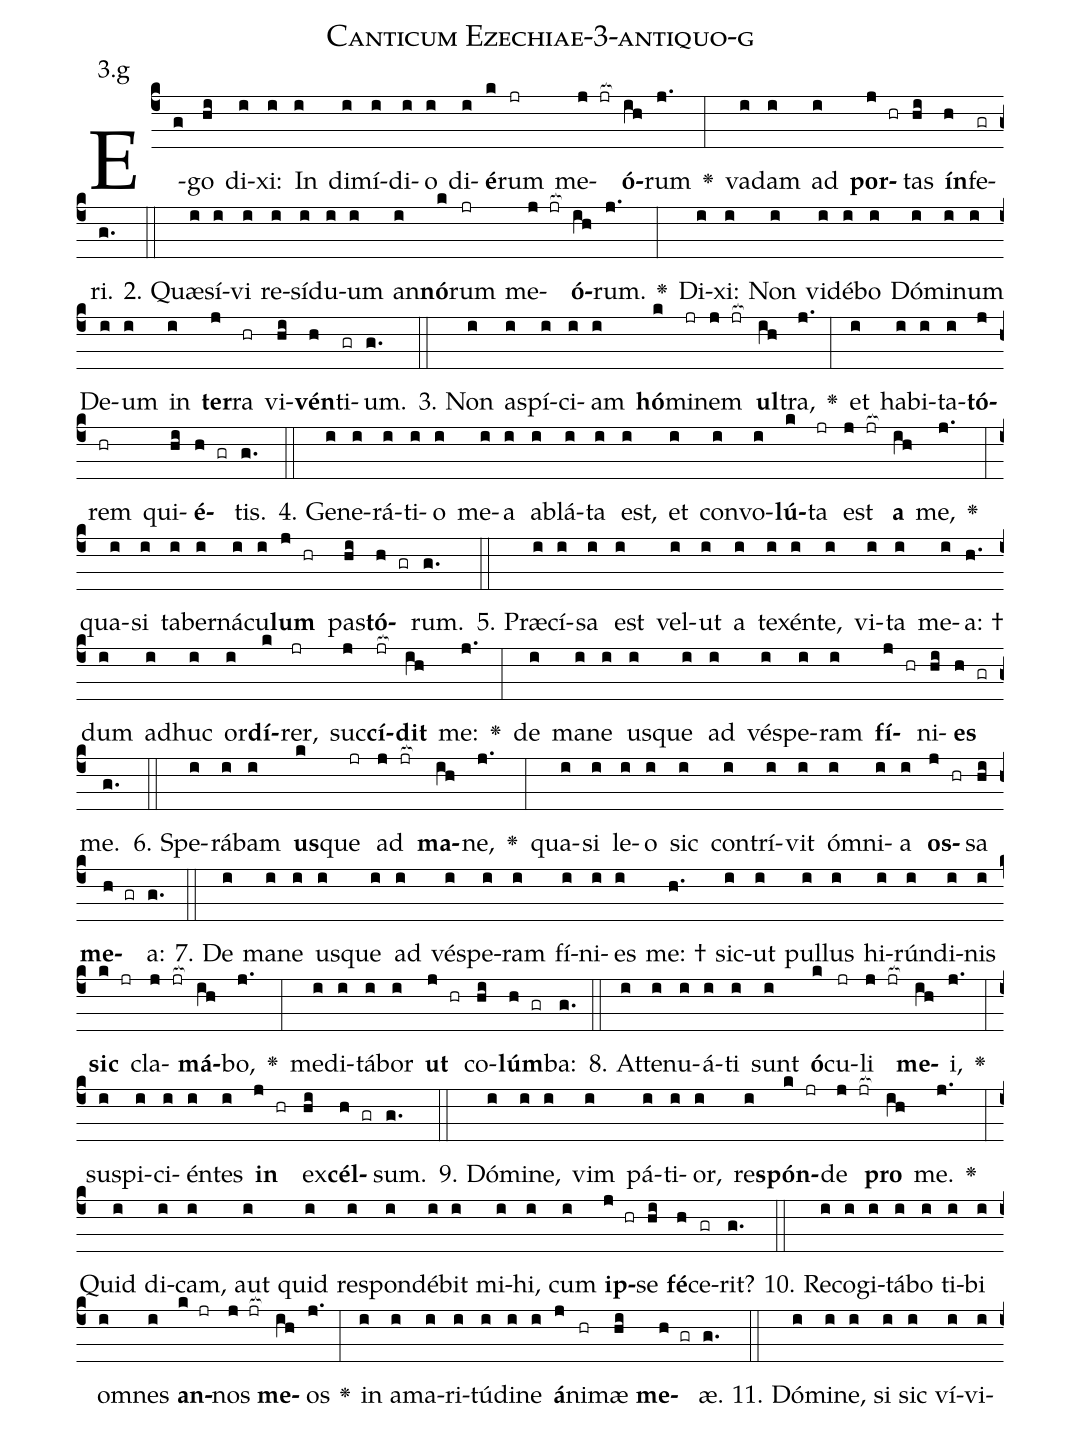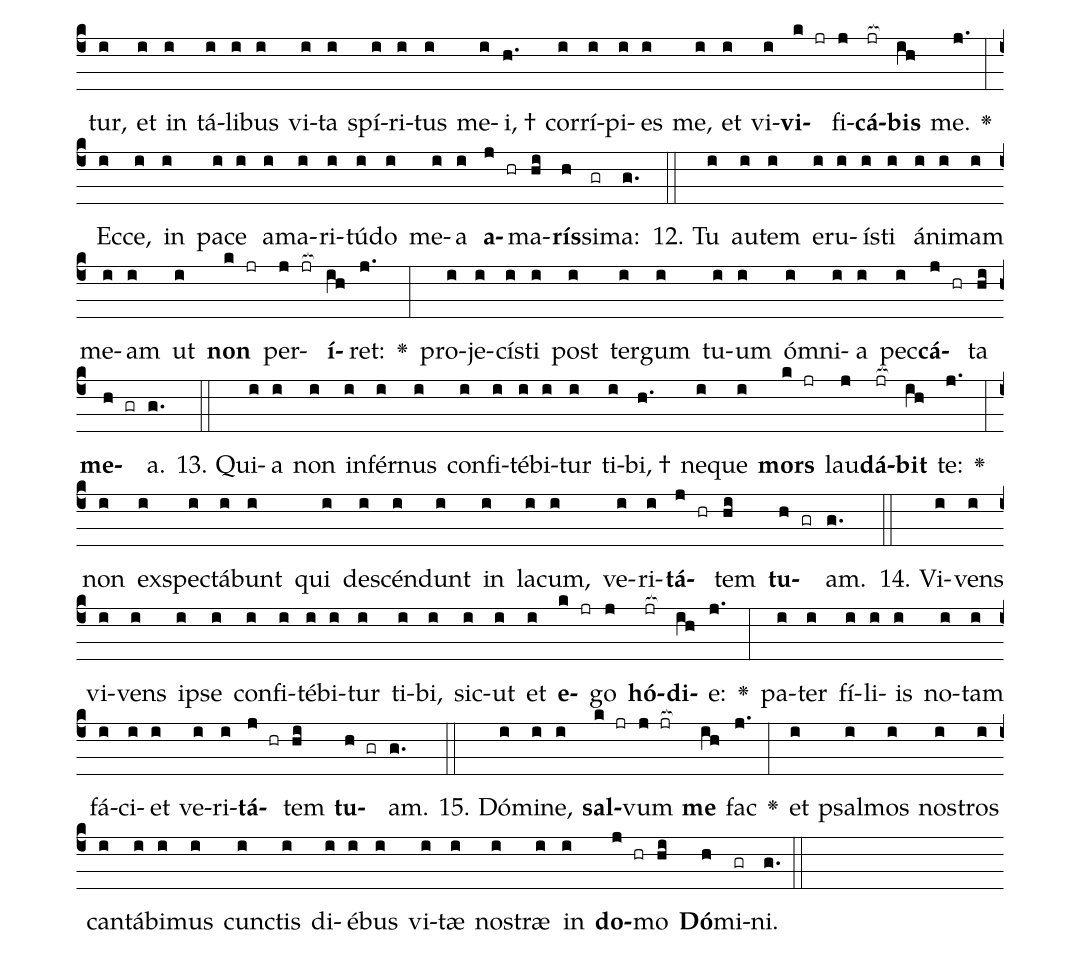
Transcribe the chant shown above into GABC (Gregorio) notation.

name: Canticum Ezechiae-3-antiquo-g;
annotation: 3.g;
%%
(c4)E(g)go(hi) di(i)xi:(i) In(i) di(i)mí(i)di(i)o(i) di(i)<b>é</b>(k)rum(jr) me(j jr[ocb:1{])<b>ó</b>(ih[ocb:0}])rum(j.) <v>\greheightstar</v>(:) va(i)dam(i) ad(i) <b>por</b>(j hr)tas(hi) <b>ín</b>(h)fe(gr)ri.(g.) (::)
2. Quæ(i)sí(i)vi(i) re(i)sí(i)du(i)um(i) an(i)<b>nó</b>(k)rum(jr) me(j jr[ocb:1{])<b>ó</b>(ih[ocb:0}])rum.(j.) <v>\greheightstar</v>(:) Di(i)xi:(i) Non(i) vi(i)dé(i)bo(i) Dó(i)mi(i)num(i) De(i)um(i) in(i) <b>ter</b>(j)ra(hr) vi(hi)<b>vén</b>(h)ti(gr)um.(g.) (::)
3. Non(i) a(i)spí(i)ci(i)am(i) <b>hó</b>(k)mi(jr)nem(j jr[ocb:1{]) <b>ul</b>(ih[ocb:0}])tra,(j.) <v>\greheightstar</v>(:) et(i) ha(i)bi(i)ta(i)<b>tó</b>(j)rem(hr) qui(hi)<b>é</b>(h gr)tis.(g.) (::)
4. Ge(i)ne(i)rá(i)ti(i)o(i) me(i)a(i) ab(i)lá(i)ta(i) est,(i) et(i) con(i)vo(i)<b>lú</b>(k)ta(jr) est(j jr[ocb:1{]) <b>a</b>(ih[ocb:0}]) me,(j.) <v>\greheightstar</v>(:) qua(i)si(i) ta(i)ber(i)ná(i)cu(i)<b>lum</b>(j hr) pas(hi)<b>tó</b>(h gr)rum.(g.) (::)
5. Præ(i)cí(i)sa(i) est(i) vel(i)ut(i) a(i) te(i)xén(i)te,(i) vi(i)ta(i) me(i)a: †(h.) dum(i) ad(i)huc(i) or(i)<b>dí</b>(k)rer,(jr) suc(j)<b>cí</b>(jr[ocb:1{])<b>dit</b>(ih[ocb:0}]) me:(j.) <v>\greheightstar</v>(:) de(i) ma(i)ne(i) us(i)que(i) ad(i) vés(i)pe(i)ram(i) <b>fí</b>(j hr)ni(hi)<b>es</b>(h gr) me.(g.) (::)
6. Spe(i)rá(i)bam(i) <b>us</b>(k)que(jr) ad(j jr[ocb:1{]) <b>ma</b>(ih[ocb:0}])ne,(j.) <v>\greheightstar</v>(:) qua(i)si(i) le(i)o(i) sic(i) con(i)trí(i)vit(i) óm(i)ni(i)a(i) <b>os</b>(j hr)sa(hi) <b>me</b>(h gr)a:(g.) (::)
7. De(i) ma(i)ne(i) us(i)que(i) ad(i) vés(i)pe(i)ram(i) fí(i)ni(i)es(i) me: †(h.) sic(i)ut(i) pul(i)lus(i) hi(i)rún(i)di(i)nis(i) <b>sic</b>(k jr) cla(j jr[ocb:1{])<b>má</b>(ih[ocb:0}])bo,(j.) <v>\greheightstar</v>(:) me(i)di(i)tá(i)bor(i) <b>ut</b>(j hr) co(hi)<b>lúm</b>(h gr)ba:(g.) (::)
8. At(i)te(i)nu(i)á(i)ti(i) sunt(i) <b>ó</b>(k)cu(jr)li(j jr[ocb:1{]) <b>me</b>(ih[ocb:0}])i,(j.) <v>\greheightstar</v>(:) su(i)spi(i)ci(i)én(i)tes(i) <b>in</b>(j hr) ex(hi)<b>cél</b>(h gr)sum.(g.) (::)
9. Dó(i)mi(i)ne,(i) vim(i) pá(i)ti(i)or,(i) re(i)<b>spón</b>(k jr)de(j jr[ocb:1{]) <b>pro</b>(ih[ocb:0}]) me.(j.) <v>\greheightstar</v>(:) Quid(i) di(i)cam,(i) aut(i) quid(i) re(i)spon(i)dé(i)bit(i) mi(i)hi,(i) cum(i) <b>ip</b>(j hr)se(hi) <b>fé</b>(h)ce(gr)rit?(g.) (::)
10. Re(i)co(i)gi(i)tá(i)bo(i) ti(i)bi(i) om(i)nes(i) <b>an</b>(k jr)nos(j jr[ocb:1{]) <b>me</b>(ih[ocb:0}])os(j.) <v>\greheightstar</v>(:) in(i) a(i)ma(i)ri(i)tú(i)di(i)ne(i) <b>á</b>(j)ni(hr)mæ(hi) <b>me</b>(h gr)æ.(g.) (::)
11. Dó(i)mi(i)ne,(i) si(i) sic(i) ví(i)vi(i)tur,(i) et(i) in(i) tá(i)li(i)bus(i) vi(i)ta(i) spí(i)ri(i)tus(i) me(i)i, †(h.) cor(i)rí(i)pi(i)es(i) me,(i) et(i) vi(i)<b>vi</b>(k jr)fi(j)<b>cá</b>(jr[ocb:1{])<b>bis</b>(ih[ocb:0}]) me.(j.) <v>\greheightstar</v>(:) Ec(i)ce,(i) in(i) pa(i)ce(i) a(i)ma(i)ri(i)tú(i)do(i) me(i)a(i) <b>a</b>(j hr)ma(hi)<b>rís</b>(h)si(gr)ma:(g.) (::)
12. Tu(i) au(i)tem(i) e(i)ru(i)ís(i)ti(i) á(i)ni(i)mam(i) me(i)am(i) ut(i) <b>non</b>(k jr) per(j jr[ocb:1{])<b>í</b>(ih[ocb:0}])ret:(j.) <v>\greheightstar</v>(:) pro(i)je(i)cís(i)ti(i) post(i) ter(i)gum(i) tu(i)um(i) óm(i)ni(i)a(i) pec(i)<b>cá</b>(j hr)ta(hi) <b>me</b>(h gr)a.(g.) (::)
13. Qui(i)a(i) non(i) in(i)fér(i)nus(i) con(i)fi(i)té(i)bi(i)tur(i) ti(i)bi, †(h.) ne(i)que(i) <b>mors</b>(k jr) lau(j)<b>dá</b>(jr[ocb:1{])<b>bit</b>(ih[ocb:0}]) te:(j.) <v>\greheightstar</v>(:) non(i) ex(i)spec(i)tá(i)bunt(i) qui(i) de(i)scén(i)dunt(i) in(i) la(i)cum,(i) ve(i)ri(i)<b>tá</b>(j hr)tem(hi) <b>tu</b>(h gr)am.(g.) (::)
14. Vi(i)vens(i) vi(i)vens(i) ip(i)se(i) con(i)fi(i)té(i)bi(i)tur(i) ti(i)bi,(i) sic(i)ut(i) et(i) <b>e</b>(k jr)go(j) <b>hó</b>(jr[ocb:1{])<b>di</b>(ih[ocb:0}])e:(j.) <v>\greheightstar</v>(:) pa(i)ter(i) fí(i)li(i)is(i) no(i)tam(i) fá(i)ci(i)et(i) ve(i)ri(i)<b>tá</b>(j hr)tem(hi) <b>tu</b>(h gr)am.(g.) (::)
15. Dó(i)mi(i)ne,(i) <b>sal</b>(k jr)vum(j jr[ocb:1{]) <b>me</b>(ih[ocb:0}]) fac(j.) <v>\greheightstar</v>(:) et(i) psal(i)mos(i) nos(i)tros(i) can(i)tá(i)bi(i)mus(i) cunc(i)tis(i) di(i)é(i)bus(i) vi(i)tæ(i) nos(i)træ(i) in(i) <b>do</b>(j hr)mo(hi) <b>Dó</b>(h)mi(gr)ni.(g.) (::)
